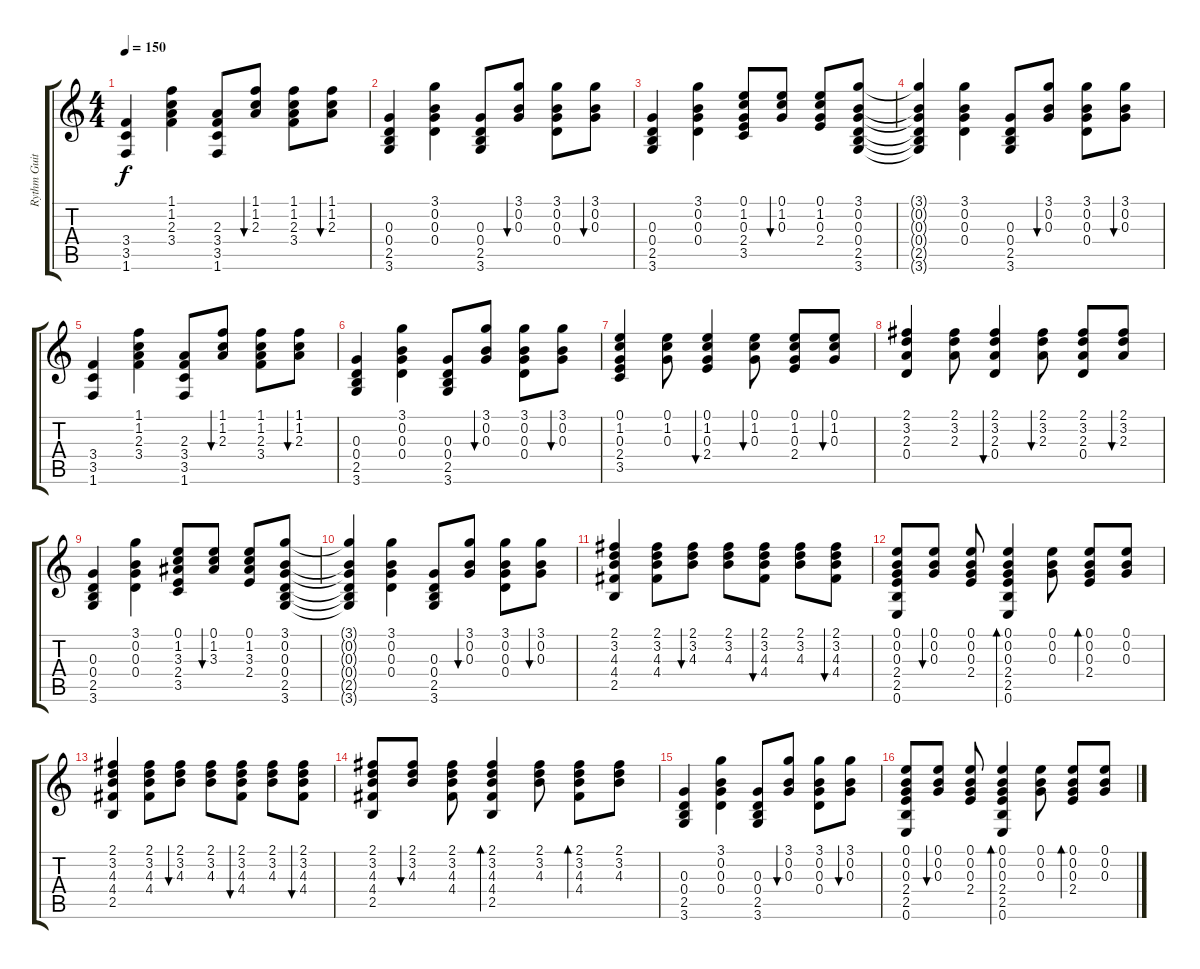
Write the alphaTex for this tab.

\track ("Rythm Guitar" "Rythm Guit") {instrument electricguitarclean}
\staff {score tabs}
\tuning (E4 B3 G3 D3 A2 E2) {hide}
\ts (4 4)
\tempo 150
\clef g2
\ks c
(3.4 3.5 1.6).4{dy f} (1.1 1.2 2.3 3.4).4 (2.3 3.4 3.5 1.6).8 (1.1 1.2 2.3).8{bu 60} (1.1 1.2 2.3 3.4).8 (1.1 1.2 2.3).8{bu 60} |
(0.3 0.4 2.5 3.6).4 (3.1 0.2 0.3 0.4).4 (0.3 0.4 2.5 3.6).8 (3.1 0.2 0.3).8{bu 60} (3.1 0.2 0.3 0.4).8 (3.1 0.2 0.3).8{bu 60} |
(0.3 0.4 2.5 3.6).4 (3.1 0.2 0.3 0.4).4 (0.1 1.2 0.3 2.4 3.5).8 (0.1 1.2 0.3).8{bu 60} (0.1 1.2 0.3 2.4).8 (3.1 0.2 0.3 0.4 2.5 3.6).8 |
(3.1{t} 0.2{t} 0.3{t} 0.4{t} 2.5{t} 3.6{t}).4 (3.1 0.2 0.3 0.4).4 (0.3 0.4 2.5 3.6).8 (3.1 0.2 0.3).8{bu 60} (3.1 0.2 0.3 0.4).8 (3.1 0.2 0.3).8{bu 60} |
(3.4 3.5 1.6).4 (1.1 1.2 2.3 3.4).4 (2.3 3.4 3.5 1.6).8 (1.1 1.2 2.3).8{bu 60} (1.1 1.2 2.3 3.4).8 (1.1 1.2 2.3).8{bu 60} |
(0.3 0.4 2.5 3.6).4 (3.1 0.2 0.3 0.4).4 (0.3 0.4 2.5 3.6).8 (3.1 0.2 0.3).8{bu 60} (3.1 0.2 0.3 0.4).8 (3.1 0.2 0.3).8{bu 60} |
(0.1 1.2 0.3 2.4 3.5).4 (0.1 1.2 0.3).8 (0.1 1.2 0.3 2.4).4{bu 60} (0.1 1.2 0.3).8{bu 30} (0.1 1.2 0.3 2.4).8 (0.1 1.2 0.3).8{bu 30} |
(2.1 3.2 2.3 0.4).4 (2.1 3.2 2.3).8 (2.1 3.2 2.3 0.4).4{bu 30} (2.1 3.2 2.3).8{bu 30} (2.1 3.2 2.3 0.4).8 (2.1 3.2 2.3).8{bu 30} |
(0.3 0.4 2.5 3.6).4 (3.1 0.2 0.3 0.4).4 (0.1 1.2 3.3 2.4 3.5).8 (0.1 1.2 3.3).8{bu 60} (0.1 1.2 3.3 2.4).8 (3.1 0.2 0.3 0.4 2.5 3.6).8 |
(3.1{t} 0.2{t} 0.3{t} 0.4{t} 2.5{t} 3.6{t}).4 (3.1 0.2 0.3 0.4).4 (0.3 0.4 2.5 3.6).8 (3.1 0.2 0.3).8{bu 60} (3.1 0.2 0.3 0.4).8 (3.1 0.2 0.3).8{bu 60} |
(2.1 3.2 4.3 4.4 2.5).4 (2.1 3.2 4.3 4.4).8 (2.1 3.2 4.3).8{bu 30} (2.1 3.2 4.3).8 (2.1 3.2 4.3 4.4).8{bu 30} (2.1 3.2 4.3).8 (2.1 3.2 4.3 4.4).8{bu 30} |
(0.1 0.2 0.3 2.4 2.5 0.6).8 (0.1 0.2 0.3).8{bu 30} (0.1 0.2 0.3 2.4).8 (0.1 0.2 0.3 2.4 2.5 0.6).4{bd 30} (0.1 0.2 0.3).8 (0.1 0.2 0.3 2.4).8{bd 30} (0.1 0.2 0.3).8 |
(2.1 3.2 4.3 4.4 2.5).4 (2.1 3.2 4.3 4.4).8 (2.1 3.2 4.3).8{bu 30} (2.1 3.2 4.3).8 (2.1 3.2 4.3 4.4).8{bu 30} (2.1 3.2 4.3).8 (2.1 3.2 4.3 4.4).8{bu 30} |
(2.1 3.2 4.3 4.4 2.5).8 (2.1 3.2 4.3).8{bu 30} (2.1 3.2 4.3 4.4).8 (2.1 3.2 4.3 4.4 2.5).4{bd 30} (2.1 3.2 4.3).8 (2.1 3.2 4.3 4.4).8{bd 30} (2.1 3.2 4.3).8 |
(0.3 0.4 2.5 3.6).4 (3.1 0.2 0.3 0.4).4 (0.3 0.4 2.5 3.6).8 (3.1 0.2 0.3).8{bu 60} (3.1 0.2 0.3 0.4).8 (3.1 0.2 0.3).8{bu 60} |
(0.1 0.2 0.3 2.4 2.5 0.6).8 (0.1 0.2 0.3).8{bu 30} (0.1 0.2 0.3 2.4).8 (0.1 0.2 0.3 2.4 2.5 0.6).4{bd 30} (0.1 0.2 0.3).8 (0.1 0.2 0.3 2.4).8{bd 30} (0.1 0.2 0.3).8
